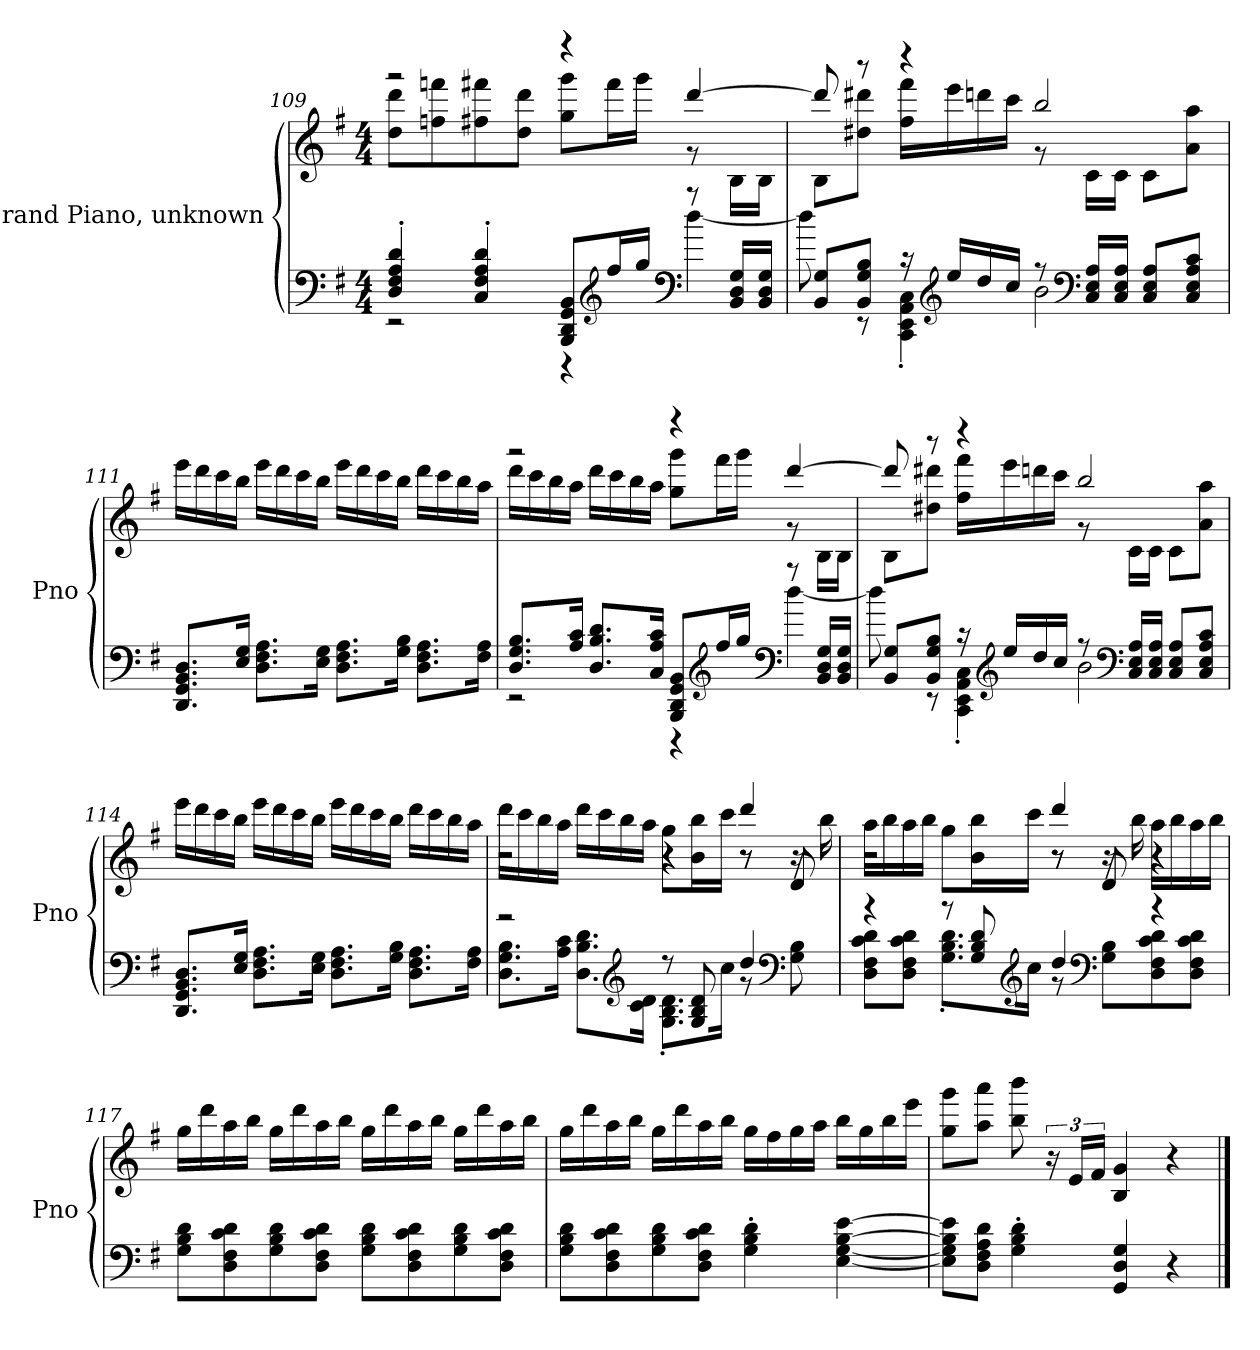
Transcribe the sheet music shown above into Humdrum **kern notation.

**kern	**kern
*part1	*part1
*staff2	*staff1
*I"Grand Piano, unknown	*
*I'Pno	*
*clefF4	*clefG2
*k[f#]	*k[f#]
*M4/4	*M4/4
=109	=109
*^	*^
4D/' 4F#/' 4A/' 4d/'	2r	2r	8dd\ 8ddd\L
.	.	.	8ffn\ 8fffn\
4C/' 4F#/' 4A/' 4d/'	.	.	8ff#X\ 8fff#X\
.	.	.	8dd\ 8ddd\J
8BBB/ 8DD/ 8GG/ 8BB/L	4r	4r	8gg\ 8ggg\L
*clefG2	*	*	*
16ff#/L	.	.	16fff#\L
16gg/JJ	.	.	16ggg\JJ
*clefF4	*	*	*
8r	[4dd\	[4ddd/	8r
16BB/ 16D/ 16G/LL	.	.	16B\LL
16BB/ 16D/ 16G/JJ	.	.	16B\JJ
!!LO:PB:g=z	!!
=110	=110	=110	=110
8BB/ 8G/L	8dd\]	8ddd/]	8B\L
8BB/ 8G/ 8B/J	8r	8r	8dd#X\ 8ddd#X\J
16r	4CC\' 4EE\' 4AA\' 4C\'	4r	16ff#\ 16fff#\LL
*clefG2	*	*	*
16ee/LL	.	.	16eee\
16dd/	.	.	16dddn\
16cc/JJ	.	.	16ccc\JJ
8r	2b\	2bb/	8r
*clefF4	*	*	*
16C/ 16E/ 16A/LL	.	.	16c\LL
16C/ 16E/ 16A/JJ	.	.	16c\JJ
8C/ 8E/ 8A/L	.	.	8c\L
8C/ 8E/ 8A/ 8c/J	.	.	8a\ 8aa\J
*v	*v	*	*
*	*v	*v
=111	=111
8.DD/ 8.GG/ 8.BB/ 8.D/L	16eee\LL
.	16ddd\
.	16ccc\
16E/ 16G/Jk	16bb\JJ
8.D\ 8.F#\ 8.A\L	16eee\LL
.	16ddd\
.	16ccc\
16E\ 16G\Jk	16bb\JJ
8.D\ 8.F#\ 8.A\L	16eee\LL
.	16ddd\
.	16ccc\
16G\ 16B\Jk	16bb\JJ
8.D\ 8.F#\ 8.A\L	16ddd\LL
.	16ccc\
.	16bb\
16F#\ 16A\Jk	16aa\JJ
!!LO:LB:g=z
=112	=112
*^	*^
8.D/ 8.G/ 8.B/L	2r	2r	16ddd\LL
.	.	.	16ccc\
.	.	.	16bb\
16A/ 16c/Jk	.	.	16aa\JJ
8.D/ 8.B/ 8.d/L	.	.	16ddd\LL
.	.	.	16ccc\
.	.	.	16bb\
16C/ 16A/ 16c/Jk	.	.	16aa\JJ
8BBB/ 8DD/ 8GG/ 8BB/L	4r	4r	8gg\ 8ggg\L
*clefG2	*	*	*
16ff#/L	.	.	16fff#\L
16gg/JJ	.	.	16ggg\JJ
*clefF4	*	*	*
8r	[4dd\	[4ddd/	8r
16BB/ 16D/ 16G/LL	.	.	16B\LL
16BB/ 16D/ 16G/JJ	.	.	16B\JJ
=113	=113	=113	=113
8BB/ 8G/L	8dd\]	8ddd/]	8B\L
8BB/ 8G/ 8B/J	8r	8r	8dd#X\ 8ddd#X\J
16r	4CC\' 4EE\' 4AA\' 4C\'	4r	16ff#\ 16fff#\LL
*clefG2	*	*	*
16ee/LL	.	.	16eee\
16dd/	.	.	16dddn\
16cc/JJ	.	.	16ccc\JJ
8r	2b\	2bb/	8r
*clefF4	*	*	*
16C/ 16E/ 16A/LL	.	.	16c\LL
16C/ 16E/ 16A/JJ	.	.	16c\JJ
8C/ 8E/ 8A/L	.	.	8c\L
8C/ 8E/ 8A/ 8c/J	.	.	8a\ 8aa\J
*v	*v	*	*
*	*v	*v
!!LO:LB:g=z
=114	=114
8.DD/ 8.GG/ 8.BB/ 8.D/L	16eee\LL
.	16ddd\
.	16ccc\
16E/ 16G/Jk	16bb\JJ
8.D\ 8.F#\ 8.A\L	16eee\LL
.	16ddd\
.	16ccc\
16E\ 16G\Jk	16bb\JJ
8.D\ 8.F#\ 8.A\L	16eee\LL
.	16ddd\
.	16ccc\
16G\ 16B\Jk	16bb\JJ
8.D\ 8.F#\ 8.A\L	16ddd\LL
.	16ccc\
.	16bb\
16F#\ 16A\Jk	16aa\JJ
=115	=115
*^	*^
*	*	*	*^
2r	8.D\ 8.G\ 8.B\L	2r	16ddd\LL	2r
.	.	.	16ccc\	.
.	.	.	16bb\	.
.	16A\ 16c\Jk	.	16aa\JJ	.
.	8.D\ 8.B\ 8.d\L	.	16ddd\LL	.
.	.	.	16ccc\	.
.	.	.	16bb\	.
*clefG2	*	*	*	*
.	16c\ 16d\Jk	.	16aa\JJ	.
8r	8.G\' 8.B\' 8.d\'L	4r	8gg\L	4r
8G/ 8B/ 8d/	.	.	16b\ 16bb\L	.
.	16cc\Jk	.	16ccc\JJ	.
4dd/	8r	4ddd/	8r	8r
*clefF4	*	*	*	*
.	8G\ 8B\	.	16r	8d/
.	.	.	16bb\	.
!!LO:LB:g=z	!!	!!
=116	=116	=116	=116	=116
4r	8D\ 8F#\ 8c\ 8d\L	2r	16aa\LL	2r
.	.	.	16bb\	.
.	8D\ 8F#\ 8c\ 8d\J	.	16aa\	.
.	.	.	16bb\JJ	.
8r	8.G\' 8.B\' 8.d\'L	.	8gg\L	.
8G/ 8B/ 8d/	.	.	16b\ 16bb\L	.
*clefG2	*	*	*	*
.	16cc\Jk	.	16ccc\JJ	.
4dd/	8r	4ddd/	8r	8r
*clefF4	*	*	*	*
.	8G\ 8B\L	.	16r	8d/
.	.	.	16bb\	.
4r	8D\ 8F#\ 8c\ 8d\	4r	16aa\LL	4r
.	.	.	16bb\	.
.	8D\ 8F#\ 8c\ 8d\J	.	16aa\	.
.	.	.	16bb\JJ	.
*v	*v	*	*	*
*	*v	*v	*v
=117	=117
8G\ 8B\ 8d\L	16gg\LL
.	16ddd\
8D\ 8F#\ 8c\ 8d\	16aa\
.	16bb\JJ
8G\ 8B\ 8d\	16gg\LL
.	16ddd\
8D\ 8F#\ 8c\ 8d\J	16aa\
.	16bb\JJ
8G\ 8B\ 8d\L	16gg\LL
.	16ddd\
8D\ 8F#\ 8c\ 8d\	16aa\
.	16bb\JJ
8G\ 8B\ 8d\	16gg\LL
.	16ddd\
8D\ 8F#\ 8c\ 8d\J	16aa\
.	16bb\JJ
!!LO:LB:g=z
=118	=118
8G\ 8B\ 8d\L	16gg\LL
.	16ddd\
8D\ 8F#\ 8c\ 8d\	16aa\
.	16bb\JJ
8G\ 8B\ 8d\	16gg\LL
.	16ddd\
8D\ 8F#\ 8c\ 8d\J	16aa\
.	16bb\JJ
4G\' 4B\' 4d\'	16gg\LL
.	16ff#\
.	16gg\
.	16aa\JJ
[4E\ [4G\ [4B\ [4e\	16bb\LL
.	16gg\
.	16bb\
.	16eee\JJ
=119	=119
8E\] 8G\] 8B\] 8e\]L	8gg\ 8ggg\L
8D\ 8F#\ 8A\ 8d\J	8aa\ 8aaa\J
4G\' 4B\' 4d\'	8bb\ 8bbb\
.	24r
.	24e/LL
.	24f#/JJ
4GG/ 4D/ 4G/	4B/ 4g/
4r	4r
==	==
*-	*-
